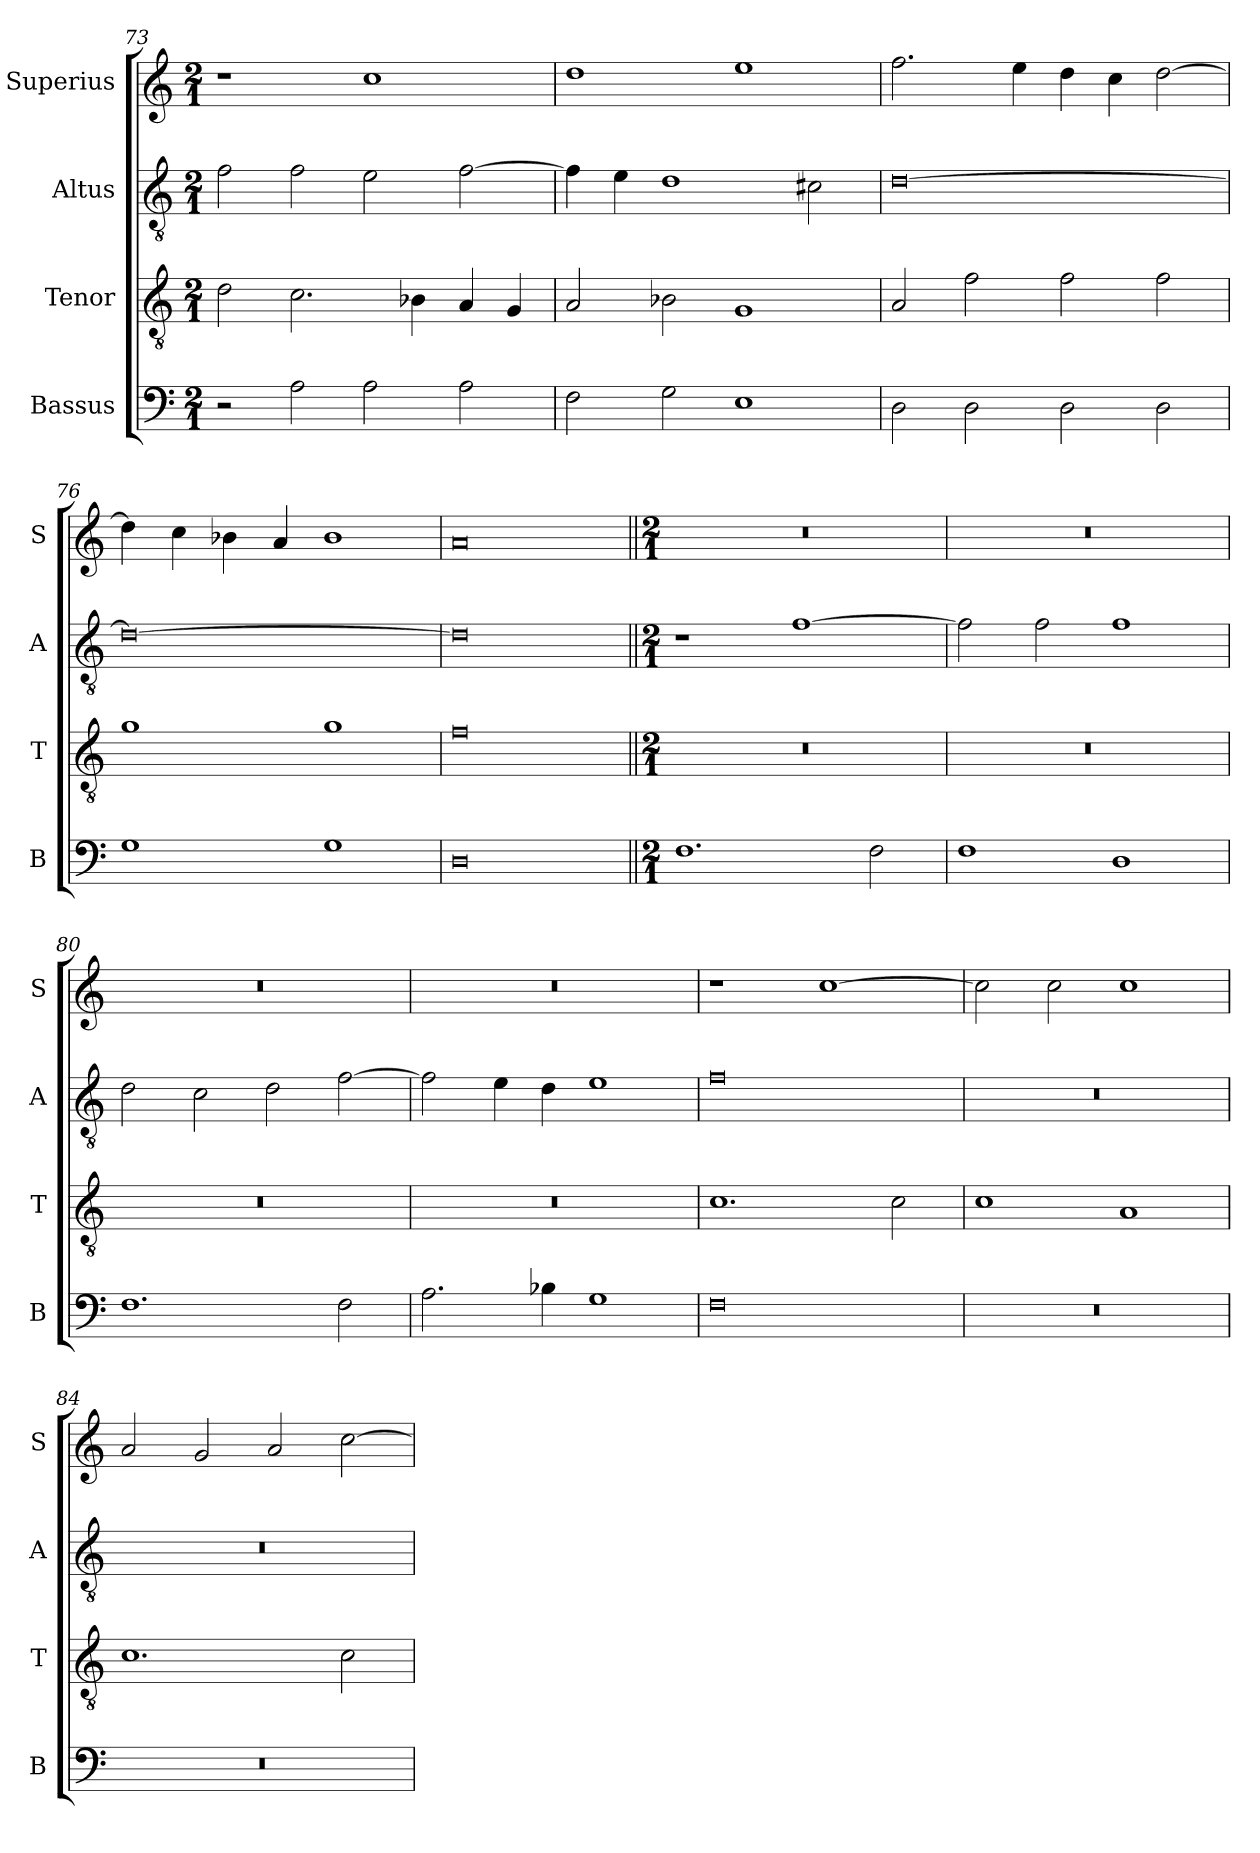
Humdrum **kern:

**kern	**kern	**kern	**kern
*part4	*part3	*part2	*part1
*staff4	*staff3	*staff2	*staff1
*I"Bassus	*I"Tenor	*I"Altus	*I"Superius
*I'B	*I'T	*I'A	*I'S
*clefF4	*clefGv2	*clefGv2	*clefG2
*k[]	*k[]	*k[]	*k[]
*M2/1	*M2/1	*M2/1	*M2/1
=73	=73	=73	=73
2r	2d\	2f\	1r
2A\	2.c\	2f\	.
2A\	.	2e\	1cc
.	4B-X\	.	.
2A\	4A/	[2f\	.
.	4G/	.	.
=74	=74	=74	=74
2F\	2A/	4f\]	1dd
.	.	4e\	.
2G\	2B-X\	1d	.
1E	1G	.	1ee
.	.	2c#X\	.
=75	=75	=75	=75
2D\	2A/	[0d	2.ff\
2D\	2f\	.	.
.	.	.	4ee\
2D\	2f\	.	4dd\
.	.	.	4cc\
2D\	2f\	.	[2dd\
=76	=76	=76	=76
1G	1g	0d_	4dd\]
.	.	.	4cc\
.	.	.	4b-X\
.	.	.	4a/
1G	1g	.	1b-
=77	=77	=77	=77
0D	0f	0d]	0a
!!LO:LB:g=z
=78||	=78||	=78||	=78||
*M2/1	*M2/1	*M2/1	*M2/1
1.F	0r	1r	0r
.	.	[1f	.
2F\	.	.	.
=79	=79	=79	=79
1F	0r	2f\]	0r
.	.	2f\	.
1D	.	1f	.
=80	=80	=80	=80
1.F	0r	2d\	0r
.	.	2c\	.
.	.	2d\	.
2F\	.	[2f\	.
=81	=81	=81	=81
2.A\	0r	2f\]	0r
.	.	4e\	.
4B-X\	.	4d\	.
1G	.	1e	.
=82	=82	=82	=82
0F	1.c	0f	1r
.	.	.	[1cc
.	2c\	.	.
=83	=83	=83	=83
0r	1c	0r	2cc\]
.	.	.	2cc\
.	1A	.	1cc
=84	=84	=84	=84
0r	1.c	0r	2a/
.	.	.	2g/
.	.	.	2a/
.	2c\	.	[2cc\
=	=	=	=
*-	*-	*-	*-
